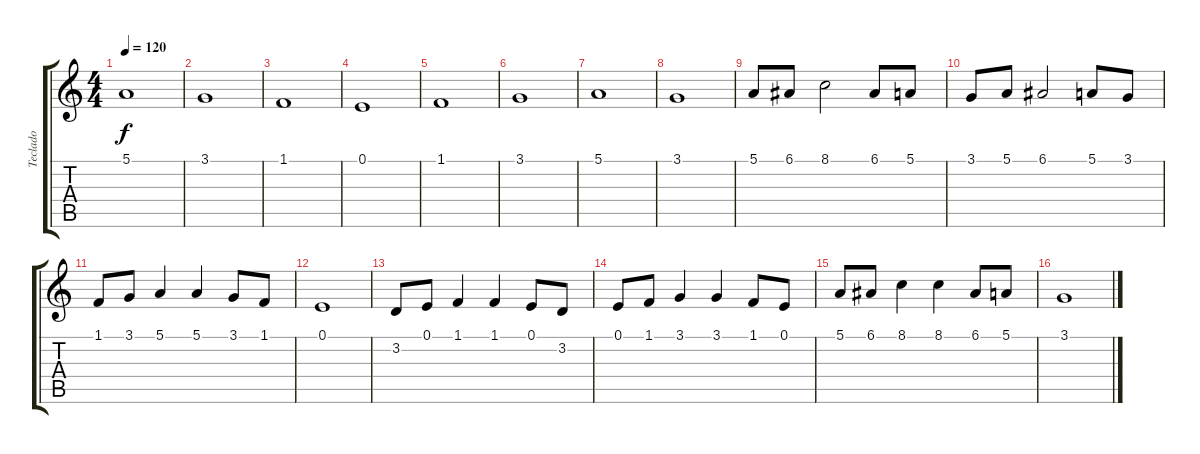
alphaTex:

\track ("Teclado" "Teclado") {instrument stringensemble1}
\staff {score tabs}
\tuning (E4 B3 G3 D3 A2 E2) {hide}
\ts (4 4)
\tempo 120
\clef g2
\ks c
5.1.1{dy f} |
3.1.1 |
1.1.1 |
0.1.1 |
1.1.1 |
3.1.1 |
5.1.1 |
3.1.1 |
5.1.8 6.1.8 8.1.2 6.1.8 5.1.8 |
3.1.8 5.1.8 6.1.2 5.1.8 3.1.8 |
1.1.8 3.1.8 5.1.4 5.1.4 3.1.8 1.1.8 |
0.1.1 |
3.2.8 0.1.8 1.1.4 1.1.4 0.1.8 3.2.8 |
0.1.8 1.1.8 3.1.4 3.1.4 1.1.8 0.1.8 |
5.1.8 6.1.8 8.1.4 8.1.4 6.1.8 5.1.8 |
3.1.1
